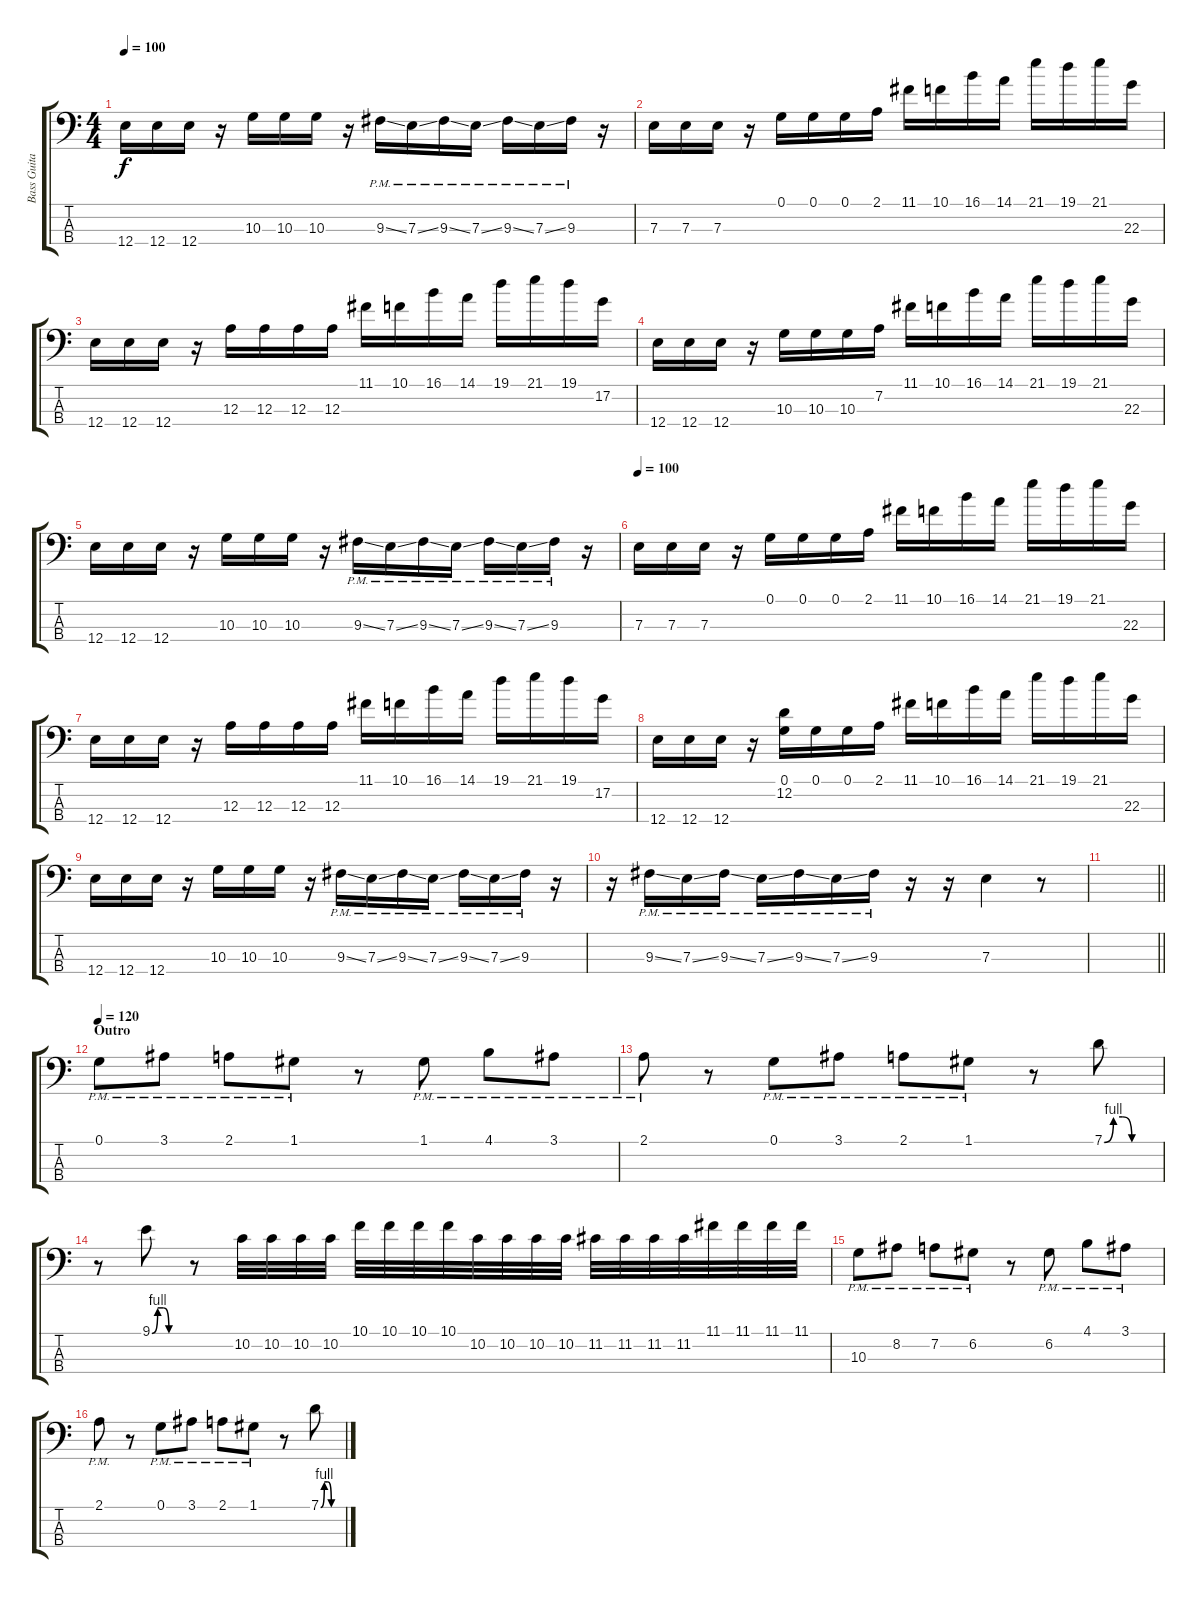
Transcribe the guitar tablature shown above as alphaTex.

\track ("Bass Guitar" "Bass Guita") {instrument electricbassfinger}
\staff {score tabs}
\tuning (G2 D2 A1 E1) {hide}
\ts (4 4)
\tempo 100
\clef f4
\ks c
12.4.16{dy f} 12.4.16 12.4.16 r.16 10.3.16 10.3.16 10.3.16 r.16 9.3{ss pm}.16 7.3{ss pm}.16 9.3{ss pm}.16 7.3{ss pm}.16 9.3{ss pm}.16 7.3{ss pm}.16 9.3{pm}.16 r.16 |
7.3.16 7.3.16 7.3.16 r.16 0.1.16 0.1.16 0.1.16 2.1.16 11.1.16 10.1.16 16.1.16 14.1.16 21.1.16 19.1.16 21.1.16 22.3.16 |
12.4.16 12.4.16 12.4.16 r.16 12.3.16 12.3.16 12.3.16 12.3.16 11.1.16 10.1.16 16.1.16 14.1.16 19.1.16 21.1.16 19.1.16 17.2.16 |
12.4.16 12.4.16 12.4.16 r.16 10.3.16 10.3.16 10.3.16 7.2.16 11.1.16 10.1.16 16.1.16 14.1.16 21.1.16 19.1.16 21.1.16 22.3.16 |
12.4.16 12.4.16 12.4.16 r.16 10.3.16 10.3.16 10.3.16 r.16 9.3{ss pm}.16 7.3{ss pm}.16 9.3{ss pm}.16 7.3{ss pm}.16 9.3{ss pm}.16 7.3{ss pm}.16 9.3{pm}.16 r.16 |
\tempo 100
7.3.16 7.3.16 7.3.16 r.16 0.1.16 0.1.16 0.1.16 2.1.16 11.1.16 10.1.16 16.1.16 14.1.16 21.1.16 19.1.16 21.1.16 22.3.16 |
12.4.16 12.4.16 12.4.16 r.16 12.3.16 12.3.16 12.3.16 12.3.16 11.1.16 10.1.16 16.1.16 14.1.16 19.1.16 21.1.16 19.1.16 17.2.16 |
12.4.16 12.4.16 12.4.16 r.16 (0.1 12.2).16 0.1.16 0.1.16 2.1.16 11.1.16 10.1.16 16.1.16 14.1.16 21.1.16 19.1.16 21.1.16 22.3.16 |
12.4.16 12.4.16 12.4.16 r.16 10.3.16 10.3.16 10.3.16 r.16 9.3{ss pm}.16 7.3{ss pm}.16 9.3{ss pm}.16 7.3{ss pm}.16 9.3{ss pm}.16 7.3{ss pm}.16 9.3{pm}.16 r.16 |
r.16 9.3{ss pm}.16 7.3{ss pm}.16 9.3{ss pm}.16 7.3{ss pm}.16 9.3{ss pm}.16 7.3{ss pm}.16 9.3{pm}.16 r.16 r.16 7.3.4 r.8 |
\barLineRight lightlight
|
\section ("" "Outro")
\tempo 120
0.1{pm}.8 3.1{pm}.8 2.1{pm}.8 1.1{pm}.8 r.8 1.1{pm}.8 4.1{pm}.8 3.1{pm}.8 |
2.1{pm}.8 r.8 0.1{pm}.8 3.1{pm}.8 2.1{pm}.8 1.1{pm}.8 r.8 7.1{be (custom 0 0 10 4 20 4 30 0 60 0)}.8 |
r.8 9.1{be (custom 0 0 10 4 20 4 30 0 60 0)}.8 r.8 10.2.32 10.2.32 10.2.32 10.2.32 10.1.32 10.1.32 10.1.32 10.1.32 10.2.32 10.2.32 10.2.32 10.2.32 11.2.32 11.2.32 11.2.32 11.2.32 11.1.32 11.1.32 11.1.32 11.1.32 |
10.3{pm}.8 8.2{pm}.8 7.2{pm}.8 6.2{pm}.8 r.8 6.2{pm}.8 4.1{pm}.8 3.1{pm}.8 |
2.1{pm}.8 r.8 0.1{pm}.8 3.1{pm}.8 2.1{pm}.8 1.1{pm}.8 r.8 7.1{be (custom 0 0 10 4 20 4 30 0 60 0)}.8
